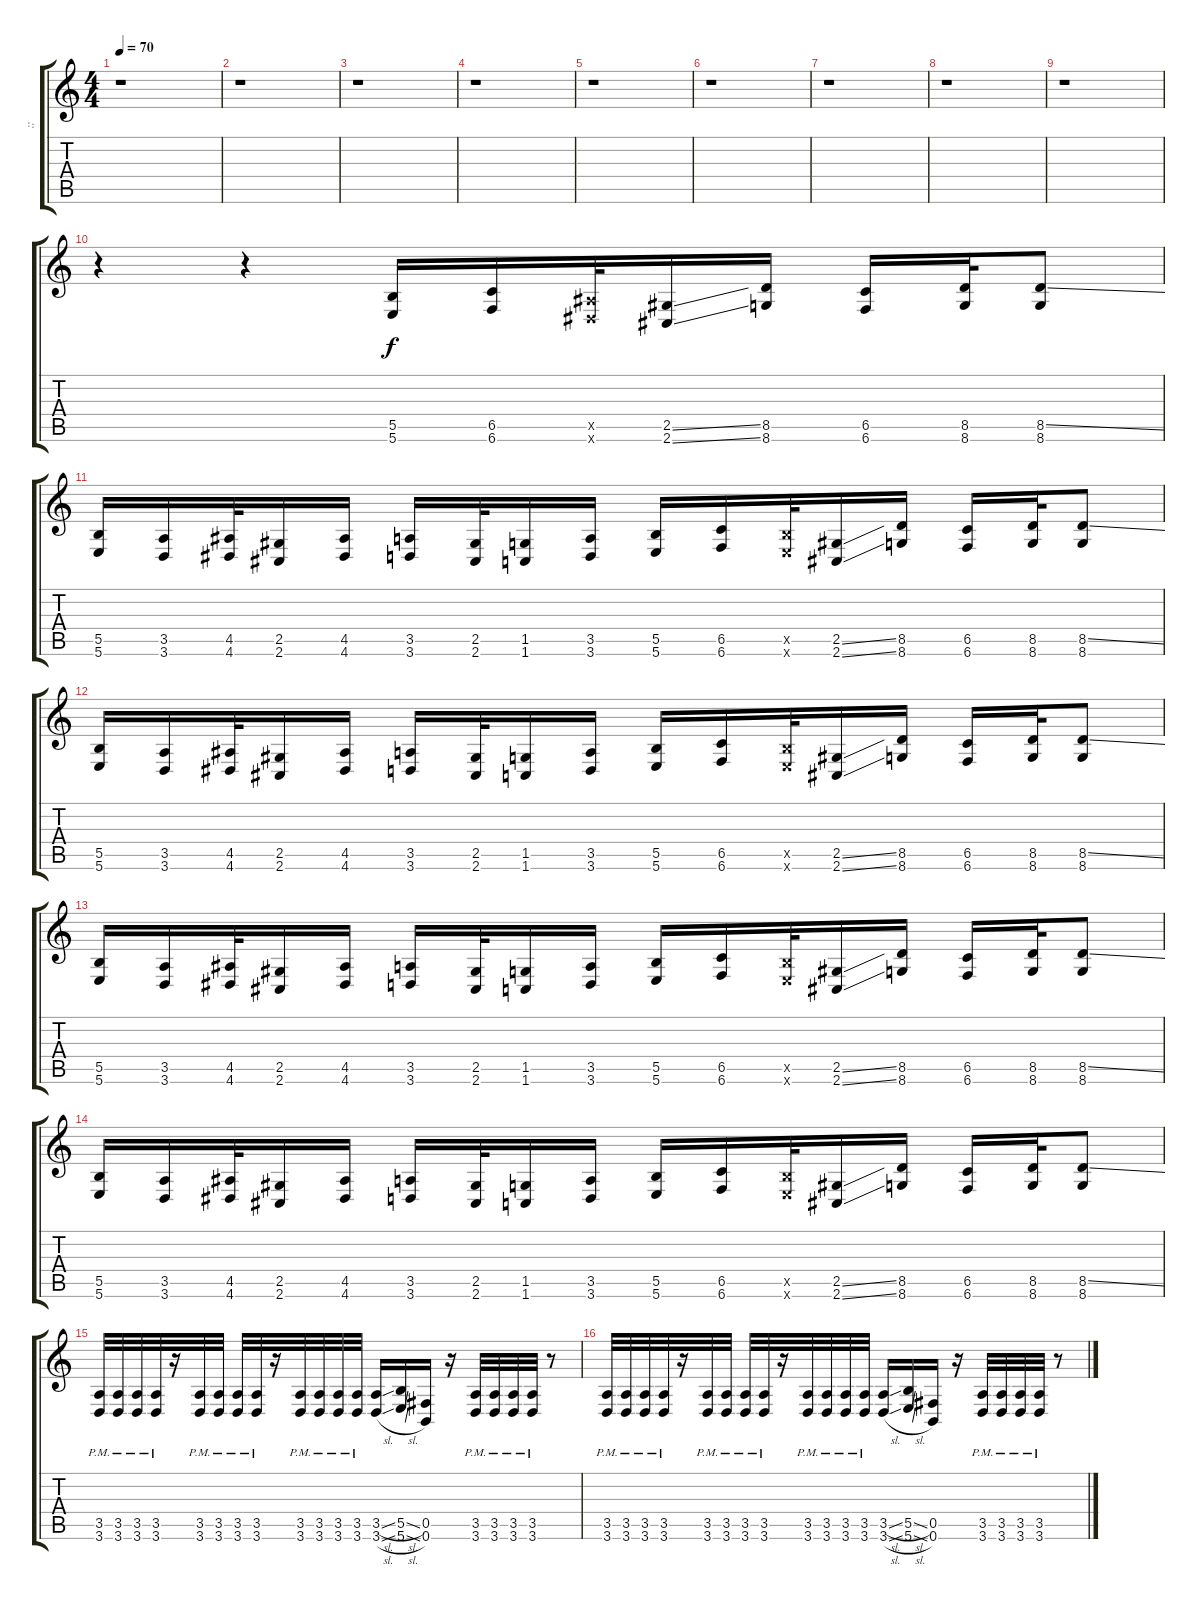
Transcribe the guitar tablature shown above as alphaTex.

\track ("        :: James Root #4 ::" "        ::") {instrument distortionguitar}
\staff {score tabs}
\tuning (Db4 Ab3 E3 B2 Gb2 B1) {hide}
\ts (4 4)
\tempo 70
\clef g2
\ks c
r.1{dy f instrument distortionguitar} |
r.1 |
r.1 |
r.1 |
r.1 |
r.1 |
r.1 |
r.1 |
r.1 |
r.4 r.4 (5.5 5.6).16 (6.5 6.6).16 (4.5{x} 4.6{x}).32 (2.5{ss} 2.6{ss}).16 (8.5 8.6).16 (6.5 6.6).16 (8.5 8.6).32 (8.5{ss} 8.6).8 |
(5.5 5.6).16 (3.5 3.6).16 (4.5 4.6).32 (2.5 2.6).16 (4.5 4.6).16 (3.5 3.6).16 (2.5 2.6).32 (1.5 1.6).16 (3.5 3.6).16 (5.5 5.6).16 (6.5 6.6).16 (5.5{x} 5.6{x}).32 (2.5{ss} 2.6{ss}).16 (8.5 8.6).16 (6.5 6.6).16 (8.5 8.6).32 (8.5{ss} 8.6).8 |
(5.5 5.6).16 (3.5 3.6).16 (4.5 4.6).32 (2.5 2.6).16 (4.5 4.6).16 (3.5 3.6).16 (2.5 2.6).32 (1.5 1.6).16 (3.5 3.6).16 (5.5 5.6).16 (6.5 6.6).16 (5.5{x} 5.6{x}).32 (2.5{ss} 2.6{ss}).16 (8.5 8.6).16 (6.5 6.6).16 (8.5 8.6).32 (8.5{ss} 8.6).8 |
(5.5 5.6).16 (3.5 3.6).16 (4.5 4.6).32 (2.5 2.6).16 (4.5 4.6).16 (3.5 3.6).16 (2.5 2.6).32 (1.5 1.6).16 (3.5 3.6).16 (5.5 5.6).16 (6.5 6.6).16 (5.5{x} 5.6{x}).32 (2.5{ss} 2.6{ss}).16 (8.5 8.6).16 (6.5 6.6).16 (8.5 8.6).32 (8.5{ss} 8.6).8 |
(5.5 5.6).16 (3.5 3.6).16 (4.5 4.6).32 (2.5 2.6).16 (4.5 4.6).16 (3.5 3.6).16 (2.5 2.6).32 (1.5 1.6).16 (3.5 3.6).16 (5.5 5.6).16 (6.5 6.6).16 (5.5{x} 5.6{x}).32 (2.5{ss} 2.6{ss}).16 (8.5 8.6).16 (6.5 6.6).16 (8.5 8.6).32 (8.5{ss} 8.6).8 |
(3.5{pm} 3.6{pm}).32 (3.5{pm} 3.6{pm}).32 (3.5{pm} 3.6{pm}).32 (3.5{pm} 3.6{pm}).32 r.16 (3.5{pm} 3.6{pm}).32 (3.5{pm} 3.6{pm}).32 (3.5{pm} 3.6{pm}).32 (3.5{pm} 3.6{pm}).32 r.16 (3.5{pm} 3.6{pm}).32 (3.5{pm} 3.6{pm}).32 (3.5{pm} 3.6{pm}).32 (3.5{pm} 3.6{pm}).32 (3.5{sl} 3.6{sl}).16 (5.5{sl} 5.6{sl}).16 (0.5 0.6).16 r.16 (3.5{pm} 3.6{pm}).32 (3.5{pm} 3.6{pm}).32 (3.5{pm} 3.6{pm}).32 (3.5{pm} 3.6{pm}).32 r.8 |
(3.5{pm} 3.6{pm}).32 (3.5{pm} 3.6{pm}).32 (3.5{pm} 3.6{pm}).32 (3.5{pm} 3.6{pm}).32 r.16 (3.5{pm} 3.6{pm}).32 (3.5{pm} 3.6{pm}).32 (3.5{pm} 3.6{pm}).32 (3.5{pm} 3.6{pm}).32 r.16 (3.5{pm} 3.6{pm}).32 (3.5{pm} 3.6{pm}).32 (3.5{pm} 3.6{pm}).32 (3.5{pm} 3.6{pm}).32 (3.5{sl} 3.6{sl}).16 (5.5{sl} 5.6{sl}).16 (0.5 0.6).16 r.16 (3.5{pm} 3.6{pm}).32 (3.5{pm} 3.6{pm}).32 (3.5{pm} 3.6{pm}).32 (3.5{pm} 3.6{pm}).32 r.8
